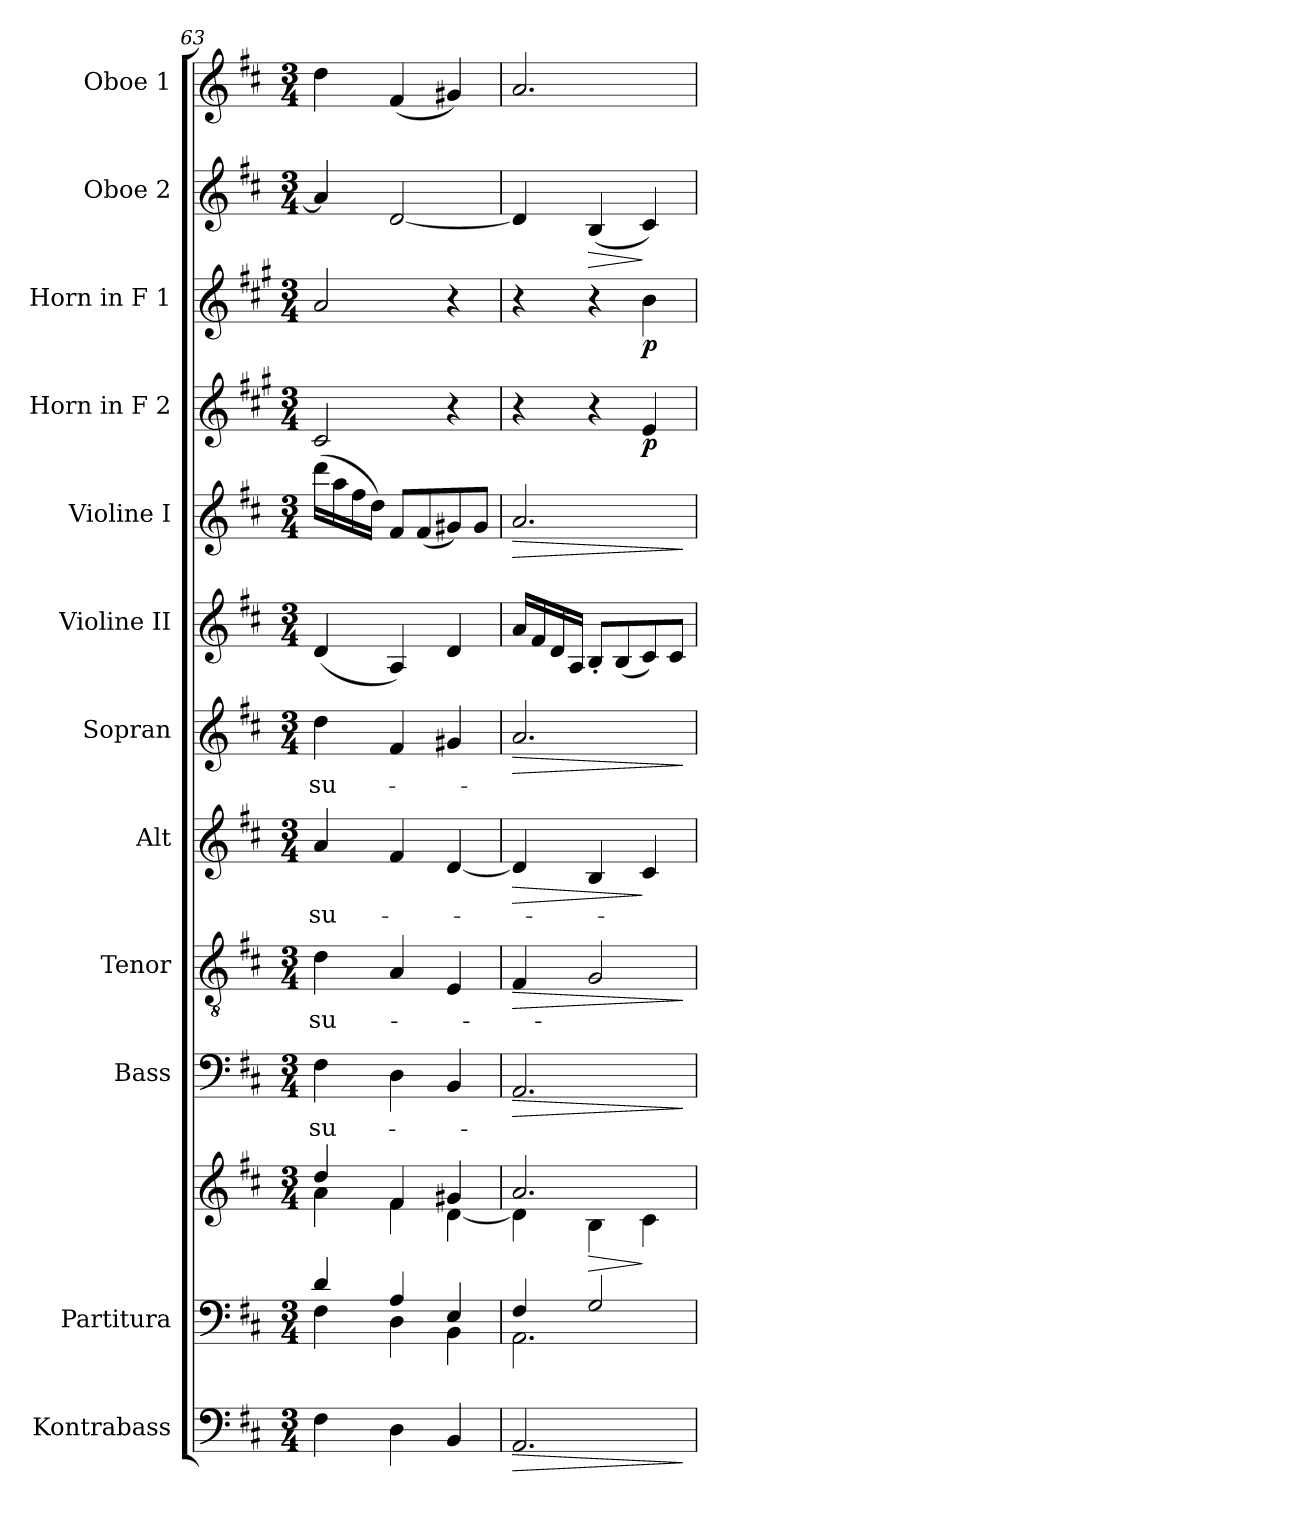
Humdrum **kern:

**kern	**dynam	**kern	**kern	**dynam	**kern	**text	**dynam	**kern	**text	**dynam	**kern	**text	**dynam	**kern	**text	**dynam	**kern	**kern	**dynam	**kern	**dynam	**kern	**dynam	**kern	**dynam	**kern
*part12	*part12	*part11	*part11	*part11	*part10	*part10	*part10	*part9	*part9	*part9	*part8	*part8	*part8	*part7	*part7	*part7	*part6	*part5	*part5	*part4	*part4	*part3	*part3	*part2	*part2	*part1
*staff13	*staff13	*staff12	*staff11	*staff11/12	*staff10	*staff10	*staff10	*staff9	*staff9	*staff9	*staff8	*staff8	*staff8	*staff7	*staff7	*staff7	*staff6	*staff5	*staff5	*staff4	*staff4	*staff3	*staff3	*staff2	*staff2	*staff1
*I"Kontrabass	*	*I"Partitura	*	*	*I"Bass	*	*	*I"Tenor	*	*	*I"Alt	*	*	*I"Sopran	*	*	*I"Violine II	*I"Violine I	*	*I"Horn in F 2	*	*I"Horn in F 1	*	*I"Oboe 2	*	*I"Oboe 1
*I'Kb.	*	*	*	*	*I'B.	*	*	*I'T.	*	*	*I'A.	*	*	*I'S.	*	*	*I'Vl. II	*I'Vl. I	*	*	*	*	*	*I'Ob. 2	*	*I'Ob. 1
*clefF4	*	*clefF4	*clefG2	*	*clefF4	*	*	*clefGv2	*	*	*clefG2	*	*	*clefG2	*	*	*clefG2	*clefG2	*	*clefG2	*	*clefG2	*	*clefG2	*	*clefG2
*ITrd7c12	*	*	*	*	*	*	*	*	*	*	*	*	*	*	*	*	*	*	*	*ITrd4c7	*	*ITrd4c7	*	*	*	*
*k[f#c#]	*	*k[f#c#]	*k[f#c#]	*	*k[f#c#]	*	*	*k[f#c#]	*	*	*k[f#c#]	*	*	*k[f#c#]	*	*	*k[f#c#]	*k[f#c#]	*	*k[f#c#]	*	*k[f#c#]	*	*k[f#c#]	*	*k[f#c#]
*D:	*	*D:	*D:	*	*D:	*	*	*D:	*	*	*D:	*	*	*D:	*	*	*D:	*D:	*	*D:	*	*D:	*	*D:	*	*D:
*M3/4	*	*M3/4	*M3/4	*	*M3/4	*	*	*M3/4	*	*	*M3/4	*	*	*M3/4	*	*	*M3/4	*M3/4	*	*M3/4	*	*M3/4	*	*M3/4	*	*M3/4
=63	=63	=63	=63	=63	=63	=63	=63	=63	=63	=63	=63	=63	=63	=63	=63	=63	=63	=63	=63	=63	=63	=63	=63	=63	=63	=63
*	*	*^	*^	*	*	*	*	*	*	*	*	*	*	*	*	*	*	*	*	*	*	*	*	*	*	*
!	!	!	!	!	!	!	!	!LO:LY:b	!	!	!LO:LY:b	!	!	!LO:LY:b	!	!	!LO:LY:b	!	!	!	!	!	!	!	!	!	!	!
4FF#\	.	4d/	4F#\	4dd/	4a\	.	4F#\	su-	.	4d\	su-	.	4a/	su-	.	4dd\	su-	.	(<4d/	(>16ddd\LL	.	2F#/	.	2d/	.	4a/]	.	4dd\
.	.	.	.	.	.	.	.	.	.	.	.	.	.	.	.	.	.	.	.	16aa\	.	.	.	.	.	.	.	.
.	.	.	.	.	.	.	.	.	.	.	.	.	.	.	.	.	.	.	.	16ff#\	.	.	.	.	.	.	.	.
.	.	.	.	.	.	.	.	.	.	.	.	.	.	.	.	.	.	.	.	16dd\JJ)	.	.	.	.	.	.	.	.
4DD\	.	4A/	4D\	4f#/	4f#\	.	4D\	.	.	4A/	.	.	4f#/	.	.	4f#/	.	.	4A/)	8f#/L	.	.	.	.	.	[2d/	.	(<4f#/
.	.	.	.	.	.	.	.	.	.	.	.	.	.	.	.	.	.	.	.	(<8f#/	.	.	.	.	.	.	.	.
4BBB/	.	4E/	4BB\	4g#X/	[<4d\	.	4BB/	.	.	4E/	.	.	[4d/	.	.	4g#X/	.	.	4d/	8g#X/)	.	4r	.	4r	.	.	.	4g#X/)
.	.	.	.	.	.	.	.	.	.	.	.	.	.	.	.	.	.	.	.	8g#/J	.	.	.	.	.	.	.	.
=64	=64	=64	=64	=64	=64	=64	=64	=64	=64	=64	=64	=64	=64	=64	=64	=64	=64	=64	=64	=64	=64	=64	=64	=64	=64	=64	=64	=64
!	!LO:HP:b	!	!	!	!	!	!	!	!LO:HP:b	!	!	!LO:HP:b	!	!	!LO:HP:b	!	!	!LO:HP:b	!	!	!LO:HP:b	!	!	!	!	!	!	!
2.AAA/	>	4F#/	2.AA\	2.a/	4d\]	.	2.AA/	.	>	4F#/	.	>	4d/]	.	>	2.a/	.	>	16a/LL	2.a/	>	4r	.	4r	.	4d/]	.	2.a/
.	.	.	.	.	.	.	.	.	.	.	.	.	.	.	.	.	.	.	16f#/	.	.	.	.	.	.	.	.	.
.	.	.	.	.	.	.	.	.	.	.	.	.	.	.	.	.	.	.	16d/	.	.	.	.	.	.	.	.	.
.	.	.	.	.	.	.	.	.	.	.	.	.	.	.	.	.	.	.	16A/JJ	.	.	.	.	.	.	.	.	.
!	!	!	!	!	!	!LO:HP:b	!	!	!	!	!	!	!	!	!	!	!	!	!	!	!	!	!	!	!	!	!LO:HP:b	!
.	.	2G/	.	.	4B\	>	.	.	.	2G/	.	.	4B/	.	.	.	.	.	8B'</L	.	.	4r	.	4r	.	(<4B/	>	.
.	.	.	.	.	.	.	.	.	.	.	.	.	.	.	.	.	.	.	(<8B/	.	.	.	.	.	.	.	.	.
!	!	!	!	!	!	!	!	!	!	!	!	!	!	!	!	!	!	!	!	!	!	!	!LO:DY:b	!	!LO:DY:b	!	!	!
.	.	.	.	.	4c#\	]	.	.	.	.	.	.	4c#/	.	]	.	.	.	8c#/)	.	.	4A/	p	4e\	p	4c#/)	]	.
.	.	.	.	.	.	.	.	.	.	.	.	.	.	.	.	.	.	.	8c#/J	.	.	.	.	.	.	.	.	.
*	*	*v	*v	*	*	*	*	*	*	*	*	*	*	*	*	*	*	*	*	*	*	*	*	*	*	*	*	*
*	*	*	*v	*v	*	*	*	*	*	*	*	*	*	*	*	*	*	*	*	*	*	*	*	*	*	*	*
.	]	.	.	.	.	.	]	.	.	]	.	.	.	.	.	]	.	.	]	.	.	.	.	.	.	.
=	=	=	=	=	=	=	=	=	=	=	=	=	=	=	=	=	=	=	=	=	=	=	=	=	=	=
*-	*-	*-	*-	*-	*-	*-	*-	*-	*-	*-	*-	*-	*-	*-	*-	*-	*-	*-	*-	*-	*-	*-	*-	*-	*-	*-
